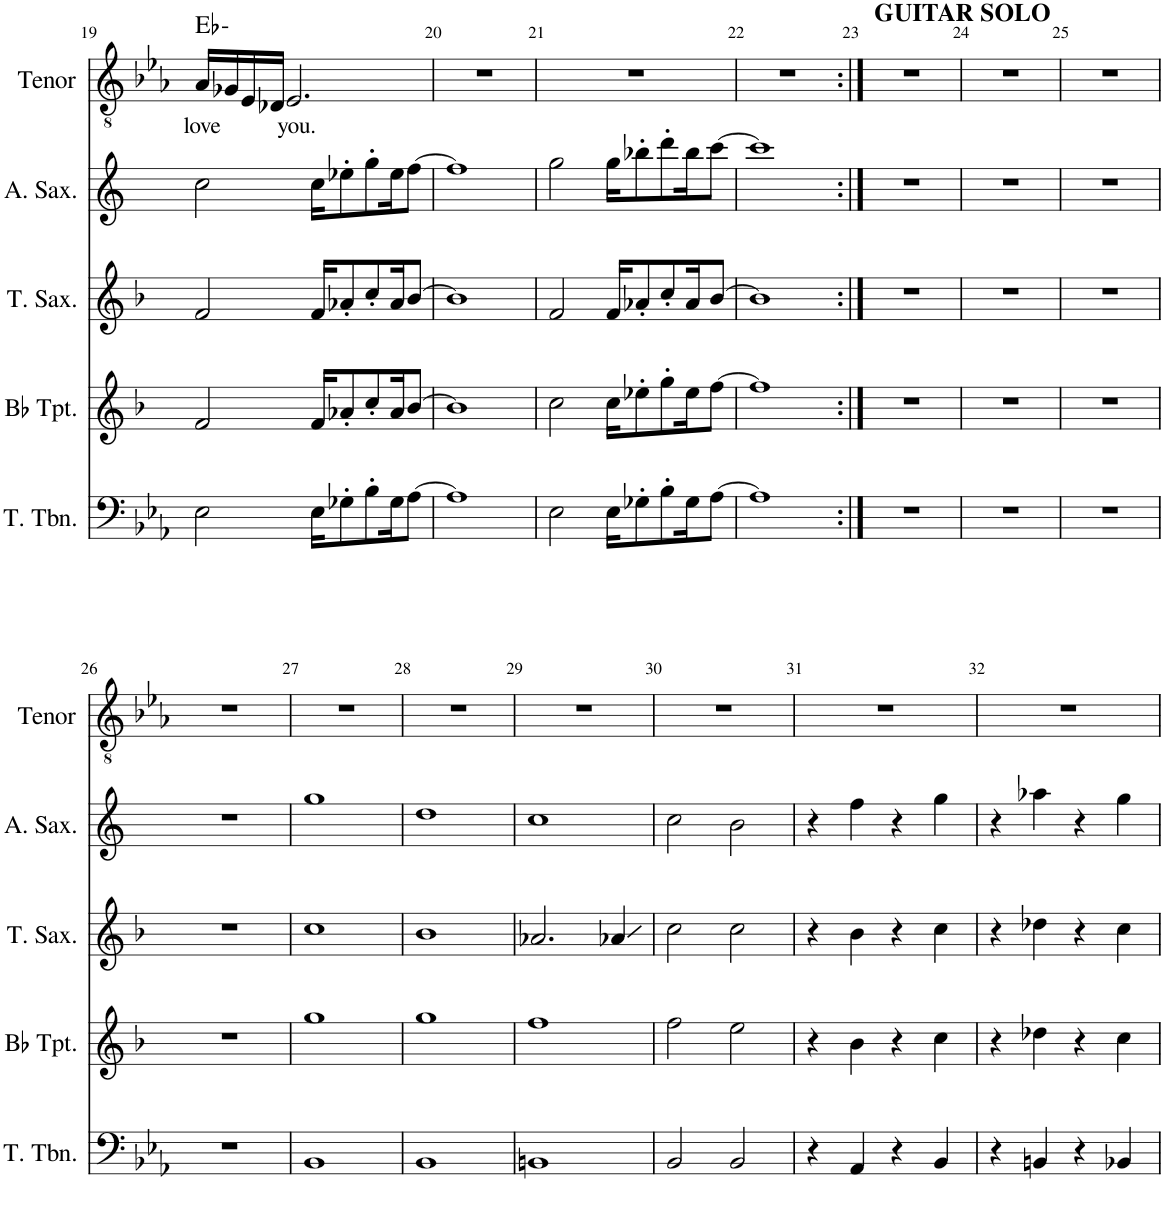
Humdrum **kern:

**kern	**kern	**kern	**kern	**kern	**text	**harte
*part5	*part4	*part3	*part2	*part1	*part1	*part1
*staff5	*staff4	*staff3	*staff2	*staff1	*staff1	*
*I"Tenor Trombone	*I"Bb Trumpet	*I"Tenor Saxophone	*I"Alto Saxophone	*I"Vocal Tenor	*	*
*I'T. Tbn.	*I'Bb Tpt.	*I'T. Sax.	*I'A. Sax.	*I'Tenor	*	*
!!LO:PB:g=z
*clefF4	*clefG2	*clefG2	*clefG2	*clefGv2	*	*
*	*Trd1c2	*Trd8c14	*Trd5c9	*	*	*
*k[b-e-a-]	*k[b-]	*k[b-]	*k[]	*k[b-e-a-]	*	*
*M4/4	*M4/4	*M4/4	*M4/4	*M4/4	*	*
=19	=19	=19	=19	=19	=19	=19
!	!	!	!	!	!LO:LY:b	!
2E-\	2f/	2f/	2cc\	16A-/LL	love	Eb:min
.	.	.	.	16G-X/	.	.
.	.	.	.	16E-/	.	.
.	.	.	.	16D-X/JJ	.	.
!	!	!	!	!	!LO:LY:b	!
.	.	.	.	2.E-/	you.	.
16E-\KL	16f/KL	16f/KL	16cc\KL	.	.	.
8G-X'\	8a-X'/	8a-X'/	8ee-X'\	.	.	.
8B-'\	8cc'/	8cc'/	8gg'\	.	.	.
16G-\K	16a-/K	16a-/K	16ee-\K	.	.	.
[8A-\J	[8b-/J	[8b-/J	[8ff\J	.	.	.
=20	=20	=20	=20	=20	=20	=20
1A-]	1b-]	1b-]	1ff]	1r	.	.
=21	=21	=21	=21	=21	=21	=21
2E-\	2cc\	2f/	2gg\	1r	.	.
16E-\KL	16cc\KL	16f/KL	16gg\KL	.	.	.
8G-X'\	8ee-X'\	8a-X'/	8bb-X'\	.	.	.
8B-'\	8gg'\	8cc'/	8ddd'\	.	.	.
16G-\K	16ee-\K	16a-/K	16bb-\K	.	.	.
[8A-\J	[8ff\J	[8b-/J	[8ccc\J	.	.	.
=22	=22	=22	=22	=22	=22	=22
1A-]	1ff]	1b-]	1ccc]	1r	.	.
=23:|!	=23:|!	=23:|!	=23:|!	=23:|!	=23:|!	=23:|!
!	!	!	!	!LO:TX:a:B:t=GUITAR SOLO	!	!
1r	1r	1r	1r	1r	.	.
=24	=24	=24	=24	=24	=24	=24
1r	1r	1r	1r	1r	.	.
=25	=25	=25	=25	=25	=25	=25
1r	1r	1r	1r	1r	.	.
!!LO:LB:g=z
=26	=26	=26	=26	=26	=26	=26
1r	1r	1r	1r	1r	.	.
=27	=27	=27	=27	=27	=27	=27
1BB-	1gg	1cc	1gg	1r	.	.
=28	=28	=28	=28	=28	=28	=28
1BB-	1gg	1b-	1dd	1r	.	.
=29	=29	=29	=29	=29	=29	=29
1BBn	1ff	2.a-X/	1cc	1r	.	.
.	.	4a-X/	.	.	.	.
=30	=30	=30	=30	=30	=30	=30
2BB-/	2ff\	2cc\	2cc\	1r	.	.
2BB-/	2ee\	2cc\	2b\	.	.	.
=31	=31	=31	=31	=31	=31	=31
4r	4r	4r	4r	1r	.	.
4AA-/	4b-\	4b-\	4ff\	.	.	.
4r	4r	4r	4r	.	.	.
4BB-/	4cc\	4cc\	4gg\	.	.	.
=32	=32	=32	=32	=32	=32	=32
4r	4r	4r	4r	1r	.	.
4BBn/	4dd-X\	4dd-X\	4aa-X\	.	.	.
4r	4r	4r	4r	.	.	.
4BB-X/	4cc\	4cc\	4gg\	.	.	.
=	=	=	=	=	=	=
*-	*-	*-	*-	*-	*-	*-
